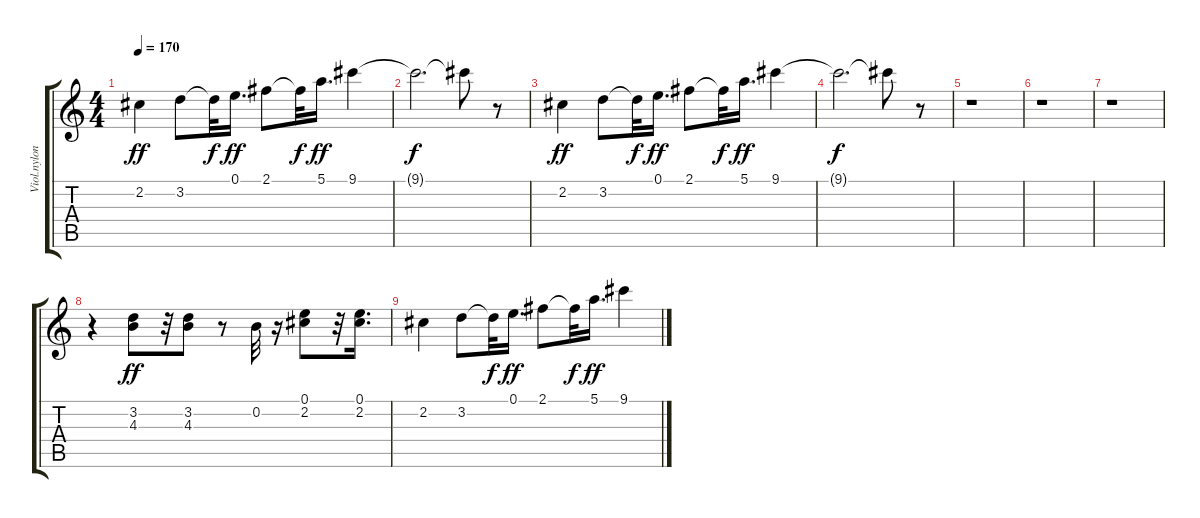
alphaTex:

\track ("Viol.nylon" "Viol.nylon") {instrument acousticguitarnylon}
\staff {score tabs}
\tuning (E4 B3 G3 D3 A2 E2) {hide}
\ts (4 4)
\tempo 170
\clef g2
\ks c
2.2.4{dy ff} 3.2.8 3.2{t}.32{dy f} 0.1.16{d dy ff} 2.1.8 2.1{t}.32{dy f} 5.1.16{d dy ff} 9.1.4 |
9.1{t}.2{d dy f} 9.1{t}.8 r.8 |
2.2.4{dy ff} 3.2.8 3.2{t}.32{dy f} 0.1.16{d dy ff} 2.1.8 2.1{t}.32{dy f} 5.1.16{d dy ff} 9.1.4 |
9.1{t}.2{d dy f} 9.1{t}.8 r.8 |
r.1 |
r.1 |
r.1 |
r.4 (3.2 4.3).8{dy ff} r.32 (3.2 4.3).8 r.8 0.2.32 r.16 (0.1 2.2).8 r.32 (0.1 2.2).16{d} |
2.2.4 3.2.8 3.2{t}.32{dy f} 0.1.16{d dy ff} 2.1.8 2.1{t}.32{dy f} 5.1.16{d dy ff} 9.1.4
